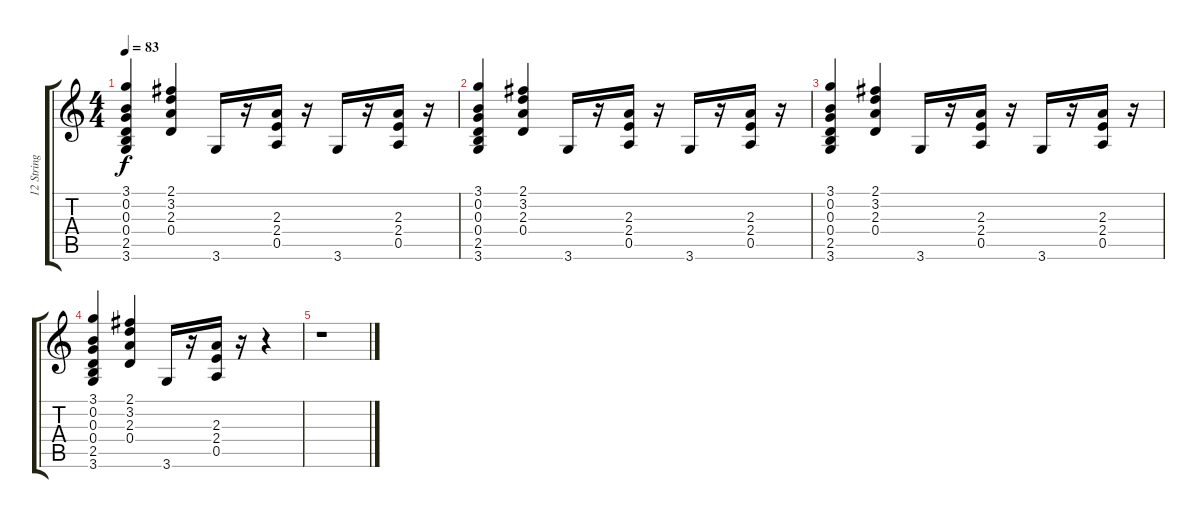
\track ("12 String" "12 String") {instrument acousticguitarsteel}
\staff {score tabs}
\tuning (E4 B3 G3 D3 A2 E2) {hide}
\ts (4 4)
\tempo 83
\clef g2
\ks c
(3.1 0.2 0.3 0.4 2.5 3.6).4{dy f} (2.1 3.2 2.3 0.4).4 3.6.16 r.16 (2.3 2.4 0.5).16 r.16 3.6.16 r.16 (2.3 2.4 0.5).16 r.16 |
(3.1 0.2 0.3 0.4 2.5 3.6).4 (2.1 3.2 2.3 0.4).4 3.6.16 r.16 (2.3 2.4 0.5).16 r.16 3.6.16 r.16 (2.3 2.4 0.5).16 r.16 |
(3.1 0.2 0.3 0.4 2.5 3.6).4 (2.1 3.2 2.3 0.4).4 3.6.16 r.16 (2.3 2.4 0.5).16 r.16 3.6.16 r.16 (2.3 2.4 0.5).16 r.16 |
(3.1 0.2 0.3 0.4 2.5 3.6).4 (2.1 3.2 2.3 0.4).4 3.6.16 r.16 (2.3 2.4 0.5).16 r.16 r.4 |
r.1
